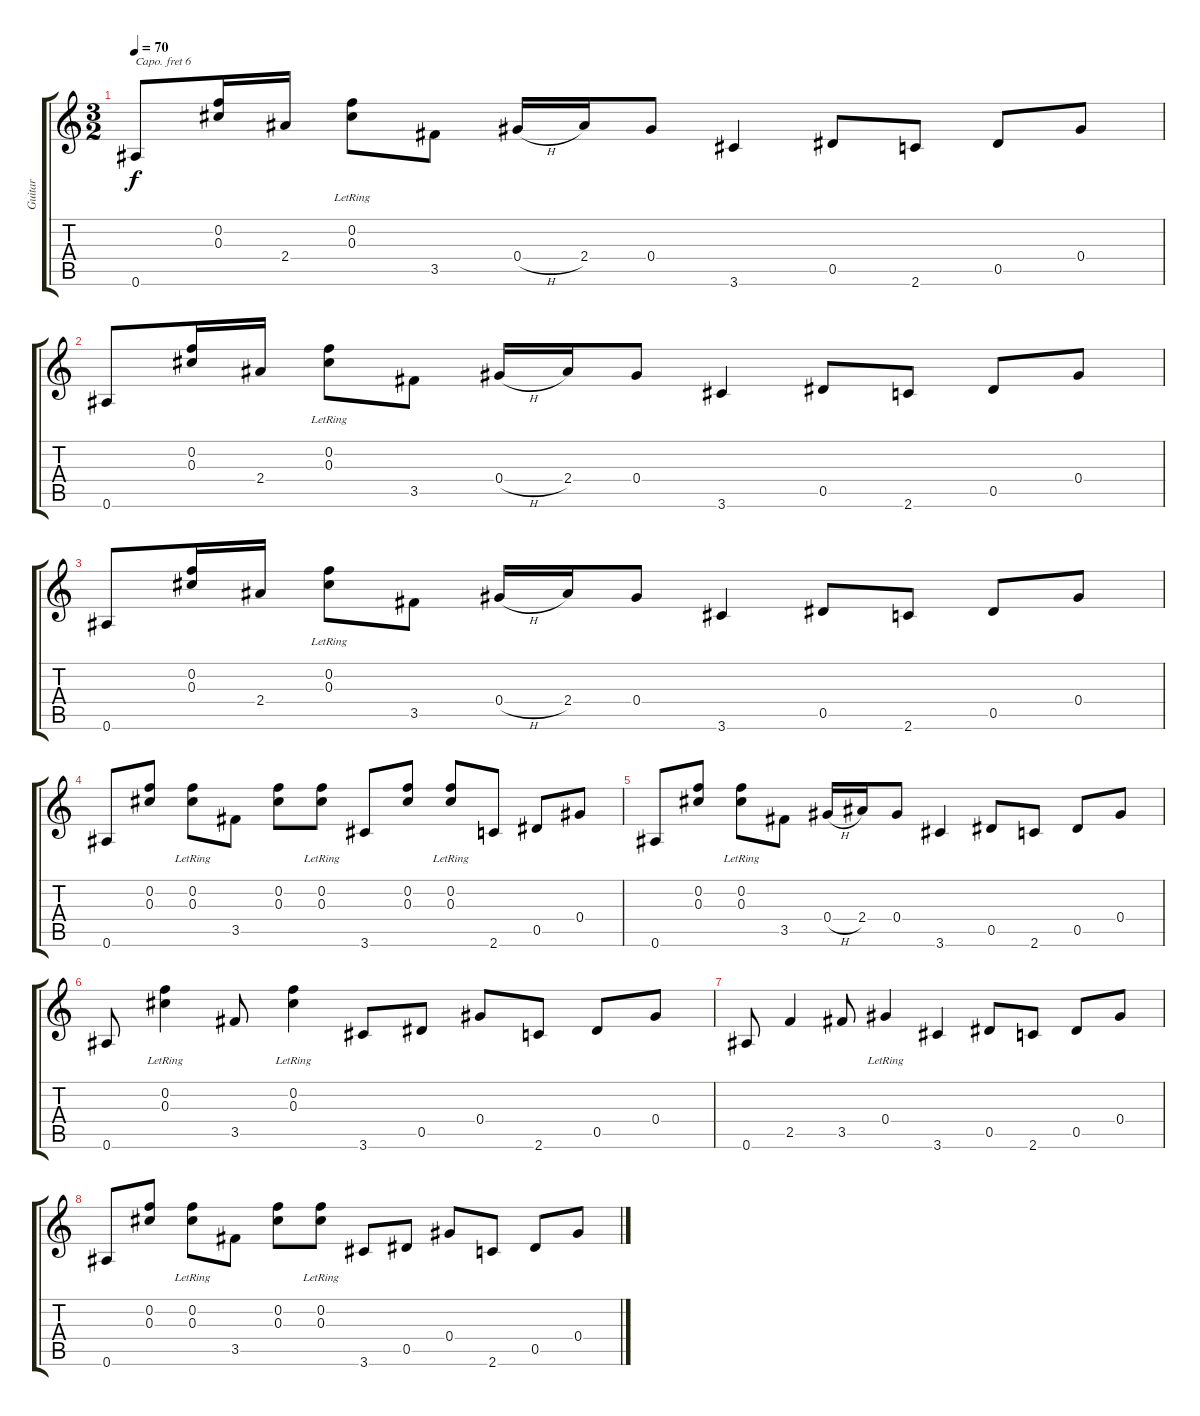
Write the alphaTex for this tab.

\track ("Guitar" "Guitar") {instrument acousticguitarsteel}
\staff {score tabs}
\capo 6
\tuning (E4 B3 G3 D3 A2 E2) {hide}
\ts (3 2)
\tempo 70
\clef g2
\ks c
0.6.8{dy f} (0.2 0.3).16 2.4.16 (0.2{lr} 0.3{lr}).8 3.5.8 0.4{h}.16 2.4.16 0.4.8 3.6.4 0.5.8 2.6.8 0.5.8 0.4.8 |
0.6.8 (0.2 0.3).16 2.4.16 (0.2{lr} 0.3{lr}).8 3.5.8 0.4{h}.16 2.4.16 0.4.8 3.6.4 0.5.8 2.6.8 0.5.8 0.4.8 |
0.6.8 (0.2 0.3).16 2.4.16 (0.2{lr} 0.3{lr}).8 3.5.8 0.4{h}.16 2.4.16 0.4.8 3.6.4 0.5.8 2.6.8 0.5.8 0.4.8 |
0.6.8 (0.2 0.3).8 (0.2{lr} 0.3{lr}).8 3.5.8 (0.2 0.3).8 (0.2{lr} 0.3{lr}).8 3.6.8 (0.2 0.3).8 (0.2{lr} 0.3{lr}).8 2.6.8 0.5.8 0.4.8 |
0.6.8 (0.2 0.3).8 (0.2{lr} 0.3{lr}).8 3.5.8 0.4{h}.16 2.4.16 0.4.8 3.6.4 0.5.8 2.6.8 0.5.8 0.4.8 |
0.6.8 (0.2{lr} 0.3{lr}).4 3.5.8 (0.2{lr} 0.3{lr}).4 3.6.8 0.5.8 0.4.8 2.6.8 0.5.8 0.4.8 |
0.6.8 2.5.4 3.5.8 0.4{lr}.4 3.6.4 0.5.8 2.6.8 0.5.8 0.4.8 |
0.6.8 (0.2 0.3).8 (0.2{lr} 0.3{lr}).8 3.5.8 (0.2 0.3).8 (0.2{lr} 0.3{lr}).8 3.6.8 0.5.8 0.4.8 2.6.8 0.5.8 0.4.8
